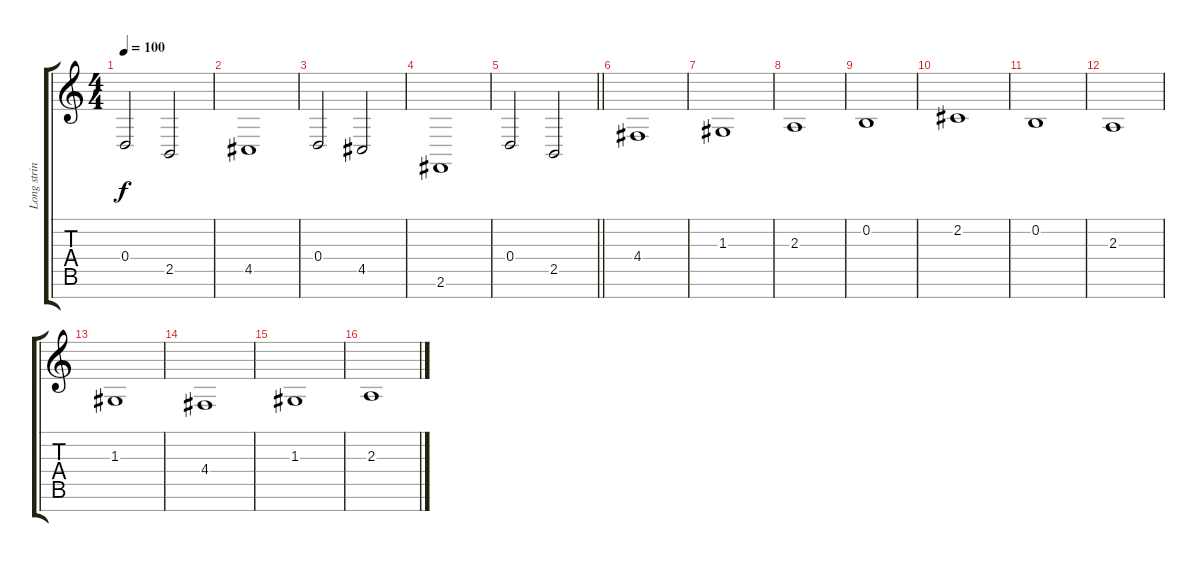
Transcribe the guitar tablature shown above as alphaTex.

\track ("Long strings" "Long strin") {instrument stringensemble1}
\staff {score tabs}
\tuning (E4 B3 G3 D3 A2 E2 B1) {hide}
\ts (4 4)
\tempo 100
\clef g2
\ks aminor
0.4.2{dy f} 2.5.2 |
4.5.1 |
0.4.2 4.5.2 |
2.6.1 |
\barLineRight lightlight
0.4.2 2.5.2 |
\section ("" "")
4.4.1 |
1.3.1 |
2.3.1 |
0.2.1 |
2.2.1 |
0.2.1 |
2.3.1 |
1.3.1 |
4.4.1 |
1.3.1 |
2.3.1
